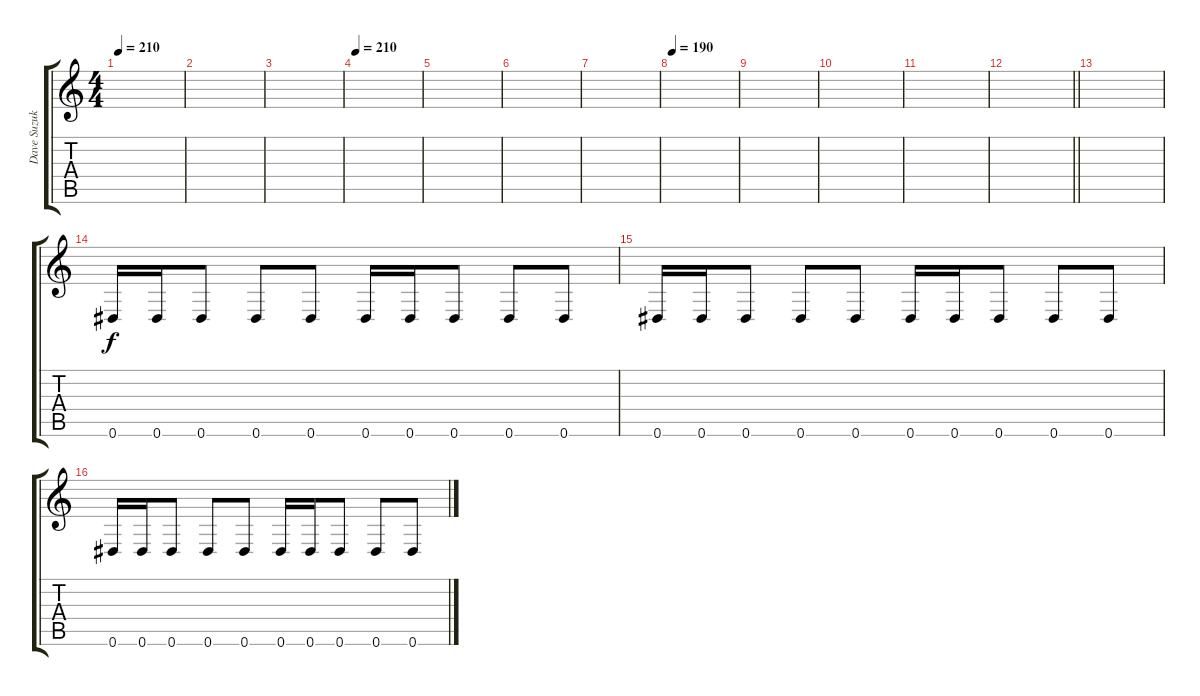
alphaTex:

\track ("Dave Suzuki" "Dave Suzuk") {instrument distortionguitar}
\staff {score tabs}
\tuning (Eb4 Bb3 Gb3 Db3 Ab2 Eb2) {hide}
\ts (4 4)
\tempo 210
\clef g2
\ks c
|
|
|
\tempo 210
|
|
|
|
\tempo 190
|
|
|
|
\barLineRight lightlight
|
|
0.6.16{volume 16} 0.6.16 0.6.8 0.6.8 0.6.8 0.6.16 0.6.16 0.6.8 0.6.8 0.6.8 |
0.6.16 0.6.16 0.6.8 0.6.8 0.6.8 0.6.16 0.6.16 0.6.8 0.6.8 0.6.8 |
0.6.16 0.6.16 0.6.8 0.6.8 0.6.8 0.6.16 0.6.16 0.6.8 0.6.8 0.6.8
